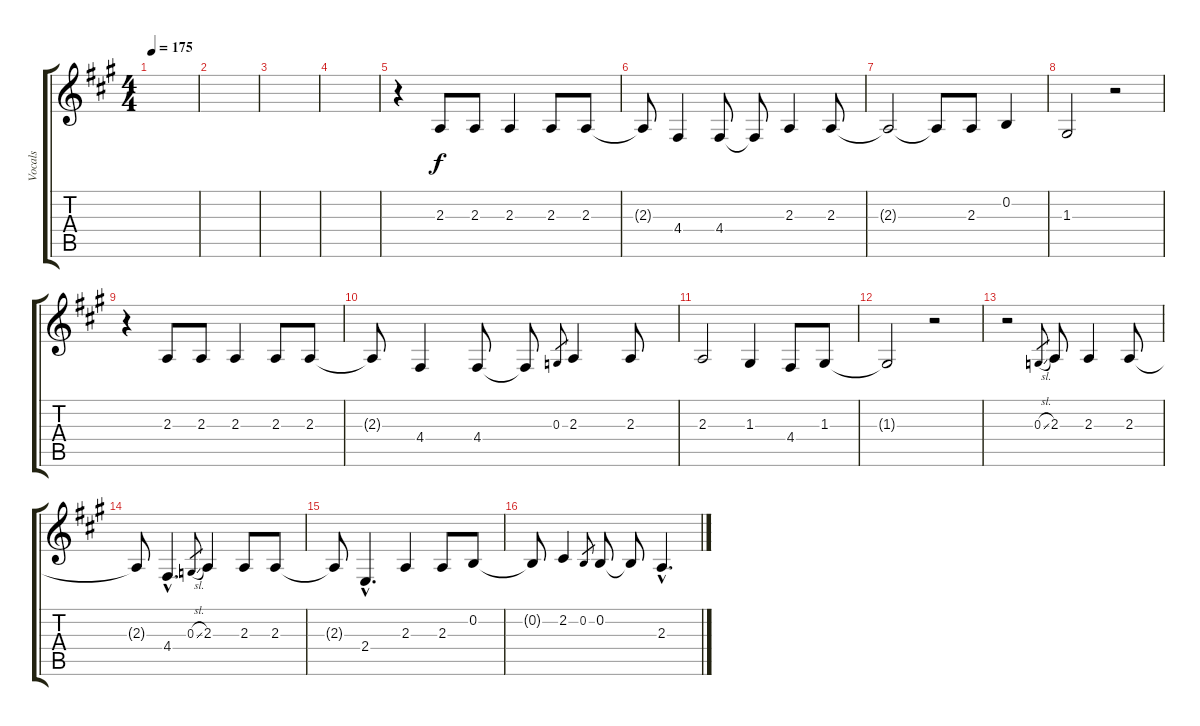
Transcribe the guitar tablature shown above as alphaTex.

\track ("Vocals" "Vocals") {instrument englishhorn}
\staff {score tabs}
\tuning (E4 B3 G3 D3 A2 E2) {hide}
\ts (4 4)
\tempo 175
\clef g2
\ks f#minor
|
|
|
|
r.4 2.3.8 2.3.8 2.3.4 2.3.8 2.3.8 |
2.3{t}.8 4.4.4 4.4.8 4.4{t}.8 2.3.4 2.3.8 |
2.3{t}.2 2.3{t}.8 2.3.8 0.2.4 |
1.3.2 r.2 |
r.4 2.3.8 2.3.8 2.3.4 2.3.8 2.3.8 |
2.3{t}.8 4.4.4 4.4.8 4.4{t}.8 0.3.8{gr} 2.3.4 2.3.8 |
2.3.2 1.3.4 4.4.8 1.3.8 |
1.3{t}.2 r.2 |
r.2 0.3{sl}.8{gr} 2.3.8 2.3.4 2.3.8 |
2.3{t}.8 4.4{hac}.4{d} 0.3{sl}.8{gr} 2.3.4 2.3.8 2.3.8 |
2.3{t}.8 2.4{hac}.4{d} 2.3.4 2.3.8 0.2.8 |
0.2{t}.8 2.2.4 0.2.8{gr} 0.2.8 0.2{t}.8 2.3{hac}.4{d}
